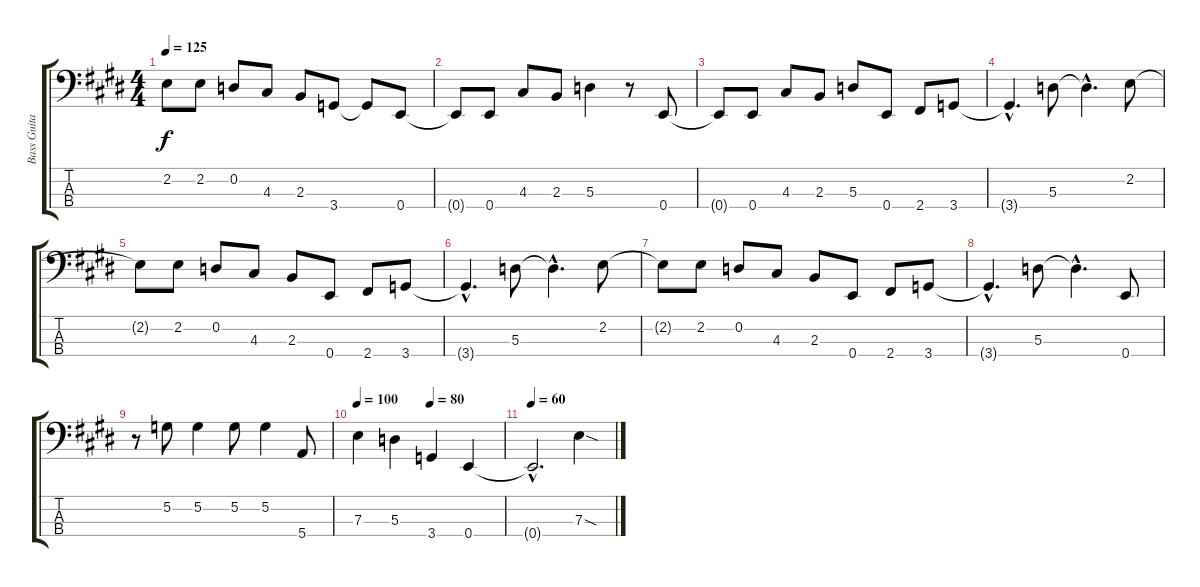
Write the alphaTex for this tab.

\track ("Bass Guitar" "Bass Guita") {instrument electricbassfinger}
\staff {score tabs}
\tuning (G2 D2 A1 E1) {hide}
\ts (4 4)
\tempo 125
\clef f4
\ks e
2.2{t}.8{dy f} 2.2.8 0.2.8 4.3.8 2.3.8 3.4.8 3.4{t}.8 0.4.8 |
0.4{t}.8 0.4.8 4.3.8 2.3.8 5.3.4 r.8 0.4.8 |
0.4{t}.8 0.4.8 4.3.8 2.3.8 5.3.8 0.4.8 2.4.8 3.4.8 |
3.4{hac t}.4{d} 5.3.8 5.3{hac t}.4{d} 2.2.8 |
2.2{t}.8 2.2.8 0.2.8 4.3.8 2.3.8 0.4.8 2.4.8 3.4.8 |
3.4{hac t}.4{d} 5.3.8 5.3{hac t}.4{d} 2.2.8 |
2.2{t}.8 2.2.8 0.2.8 4.3.8 2.3.8 0.4.8 2.4.8 3.4.8 |
3.4{hac t}.4{d} 5.3.8 5.3{hac t}.4{d} 0.4.8 |
r.8 5.2.8 5.2.4 5.2.8 5.2.4 5.4.8 |
\tempo 100
\tempo (80 0.5)
7.3.4 5.3.4 3.4.4 0.4.4 |
\tempo 60
0.4{hac t}.2{d} 7.3{sod}.4
